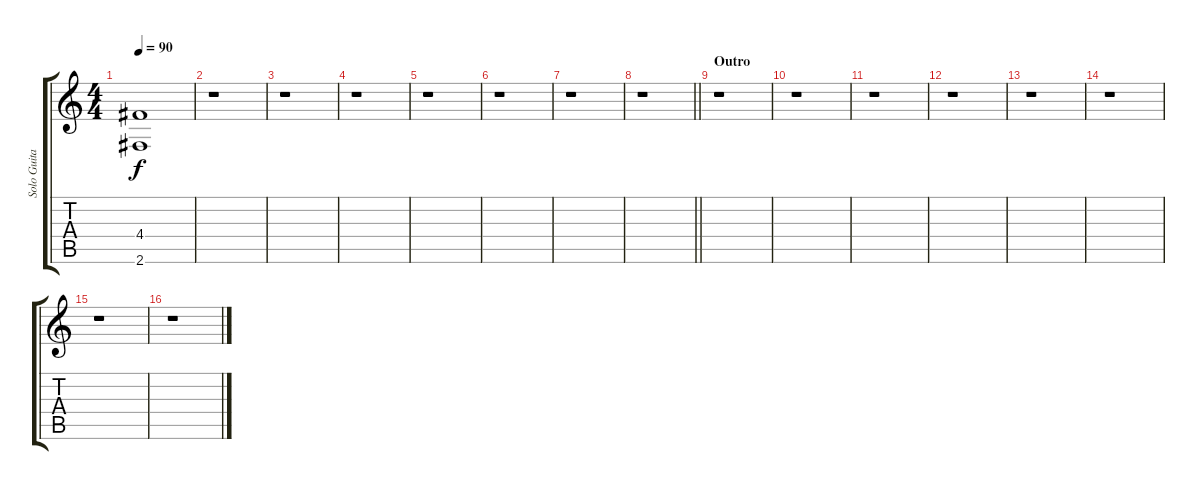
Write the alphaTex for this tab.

\track ("Solo Guitar" "Solo Guita") {instrument overdrivenguitar}
\staff {score tabs}
\tuning (E4 B3 G3 D3 A2 E2) {hide}
\ts (4 4)
\tempo 90
\clef g2
\ks c
(4.4{t} 2.6{t}).1{dy f} |
r.1 |
r.1 |
r.1 |
r.1 |
r.1 |
r.1 |
\barLineRight lightlight
r.1 |
\section ("" "Outro")
r.1 |
r.1 |
r.1 |
r.1 |
r.1 |
r.1 |
r.1 |
r.1
